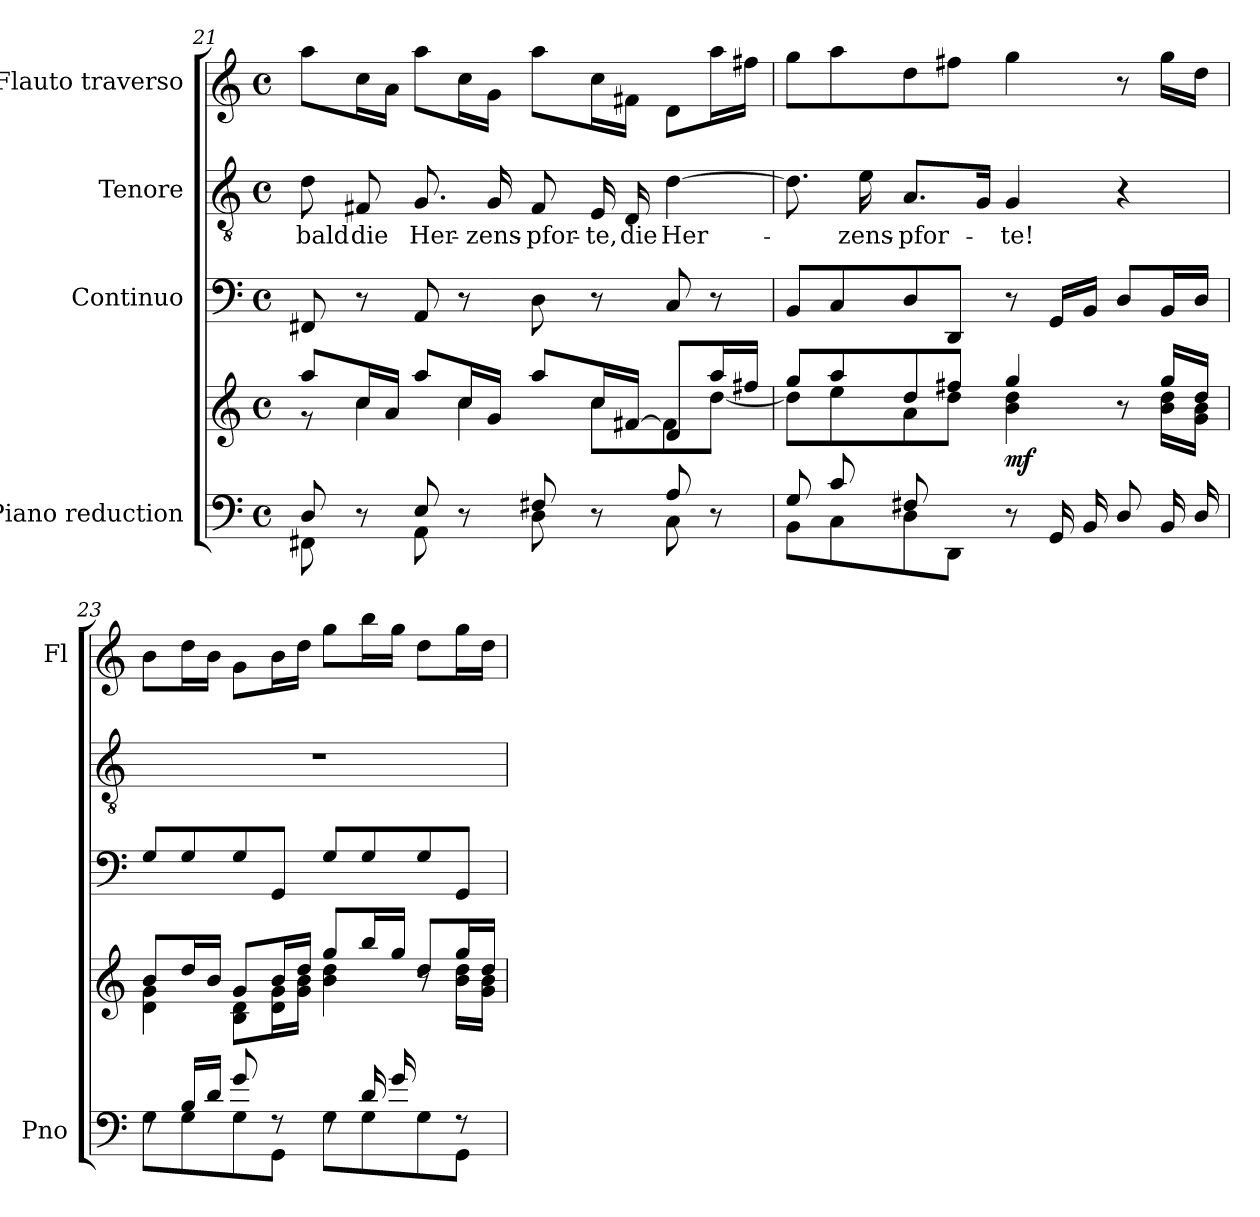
**kern	**kern	**dynam	**kern	**kern	**text	**kern
*part4	*part4	*part4	*part3	*part2	*part2	*part1
*staff5	*staff4	*staff4/5	*staff3	*staff2	*staff2	*staff1
*I"Piano reduction	*	*	*I"Continuo	*I"Tenore	*	*I"Flauto traverso
*I'Pno	*	*	*	*	*	*I'Fl
*clefF4	*clefG2	*	*clefF4	*clefGv2	*	*clefG2
*k[]	*k[]	*	*k[]	*k[]	*	*k[]
*M4/4	*M4/4	*	*M4/4	*M4/4	*	*M4/4
*met(c)	*met(c)	*	*met(c)	*met(c)	*	*met(c)
=21	=21	=21	=21	=21	=21	=21
*^	*^	*	*	*	*	*
!	!	!	!	!	!	!	!LO:LY:b	!
8D/	8FF#X\	8aa/L	8r	.	8FF#X/	8d\	bald	8aa\L
!	!	!	!	!	!	!	!LO:LY:b	!
8r	8ryy	16cc/L	4cc\	.	8r	8F#X/	die	16cc\L
.	.	16a/JJ	.	.	.	.	.	16a\JJ
!	!	!	!	!	!	!	!LO:LY:b	!
8E/	8AA\	8aa/L	.	.	8AA/	8.G/	Her-	8aa\L
8r	8ryy	16cc/L	4cc\	.	8r	.	.	16cc\L
!	!	!	!	!	!	!	!LO:LY:b	!
.	.	16g/JJ	.	.	.	16G/	-zens-	16g\JJ
!	!	!	!	!	!	!	!LO:LY:b	!
8F#X/	8D\	8aa/L	.	.	8D\	8F#/	-pfor-	8aa\L
!	!	!	!	!	!	!	!LO:LY:b	!
8r	8ryy	16cc/L	8cc\L	.	8r	16E/	-te,	16cc\L
!	!	!	!	!	!	!	!LO:LY:b	!
.	.	[16f#X/JJ	.	.	.	16D/	die	16f#X\JJ
!	!	!	!	!	!	!	!LO:LY:b	!
8A/	8C\	8d/L	8f#\]	.	8C/	[4d\	Her-	8d\L
8r	8ryy	16aa/L	[8dd\J	.	8r	.	.	16aa\L
.	.	16ff#X/JJ	.	.	.	.	.	16ff#X\JJ
=22	=22	=22	=22	=22	=22	=22	=22	=22
*	*	*	*^	*	*	*	*	*
8G/L	8BB\L	8gg/L	8dd\L]	4.ryy	.	8BB/L	8.d\]	.	8gg\L
8c/	8C\	8aa/	8ee\	.	.	8C/	.	.	8aa\
!	!	!	!	!	!	!	!	!LO:LY:b	!
.	.	.	.	.	.	.	16e\	-zens-	.
!	!	!	!	!	!	!	!	!LO:LY:b	!
8F#X/	8D\	8dd/	8a\	.	.	8D/	8.A/L	-pfor-	8dd\
8ryy	8DD\J	8ff#X/J	8dd\J	8a\J	.	8DD/J	.	.	8ff#X\J
.	.	.	.	.	.	.	16G/Jk	.	.
!	!	!	!	!	!LO:DY:b	!	!	!LO:LY:b	!
8r	8ryy	4gg/	4b\ 4dd\	2ryy	mf	8r	4G/	-te!	4gg\
16GG/LL	8ryy	.	.	.	.	16GG/LL	.	.	.
16BB/JJ	.	.	.	.	.	16BB/JJ	.	.	.
8D/L	4ryy	8r	8ryy	.	.	8D/L	4r	.	8r
16BB/L	.	16gg/LL	16b\ 16dd\LL	.	.	16BB/L	.	.	16gg\LL
16D/JJ	.	16dd/JJ	16g\ 16b\JJ	.	.	16D/JJ	.	.	16dd\JJ
!!LO:PB:g=z
=23	=23	=23	=23	=23	=23	=23	=23	=23	=23
8rF	8G\L	8b/L	4d\ 4g\	2.ryy	.	8G/L	1r	.	8b\L
16B/LL	8G\	16dd/L	.	.	.	8G/	.	.	16dd\L
16d/JJ	.	16b/JJ	.	.	.	.	.	.	16b\JJ
8g/	8G\	8g/L	8B\ 8d\L	.	.	8G/	.	.	8g\L
8rF	8GG\J	16b/L	16d\ 16g\L	.	.	8GG/J	.	.	16b\L
.	.	16dd/JJ	16g\ 16b\JJ	.	.	.	.	.	16dd\JJ
8rF	8G\L	8gg/L	4b\ 4dd\	.	.	8G/L	.	.	8gg\L
16d/LL	8G\	16bb/L	.	.	.	8G/	.	.	16bb\L
16g/J	.	16gg/JJ	.	.	.	.	.	.	16gg\JJ
8ryy	8G\	8dd/L	8r	8b\J	.	8G/	.	.	8dd\L
8rF	8GG\J	16gg/L	16b\ 16dd\LL	8ryy	.	8GG/J	.	.	16gg\L
.	.	16dd/JJ	16g\ 16b\JJ	.	.	.	.	.	16dd\JJ
*v	*v	*	*	*	*	*	*	*	*
*	*v	*v	*v	*	*	*	*	*
=	=	=	=	=	=	=
*-	*-	*-	*-	*-	*-	*-
